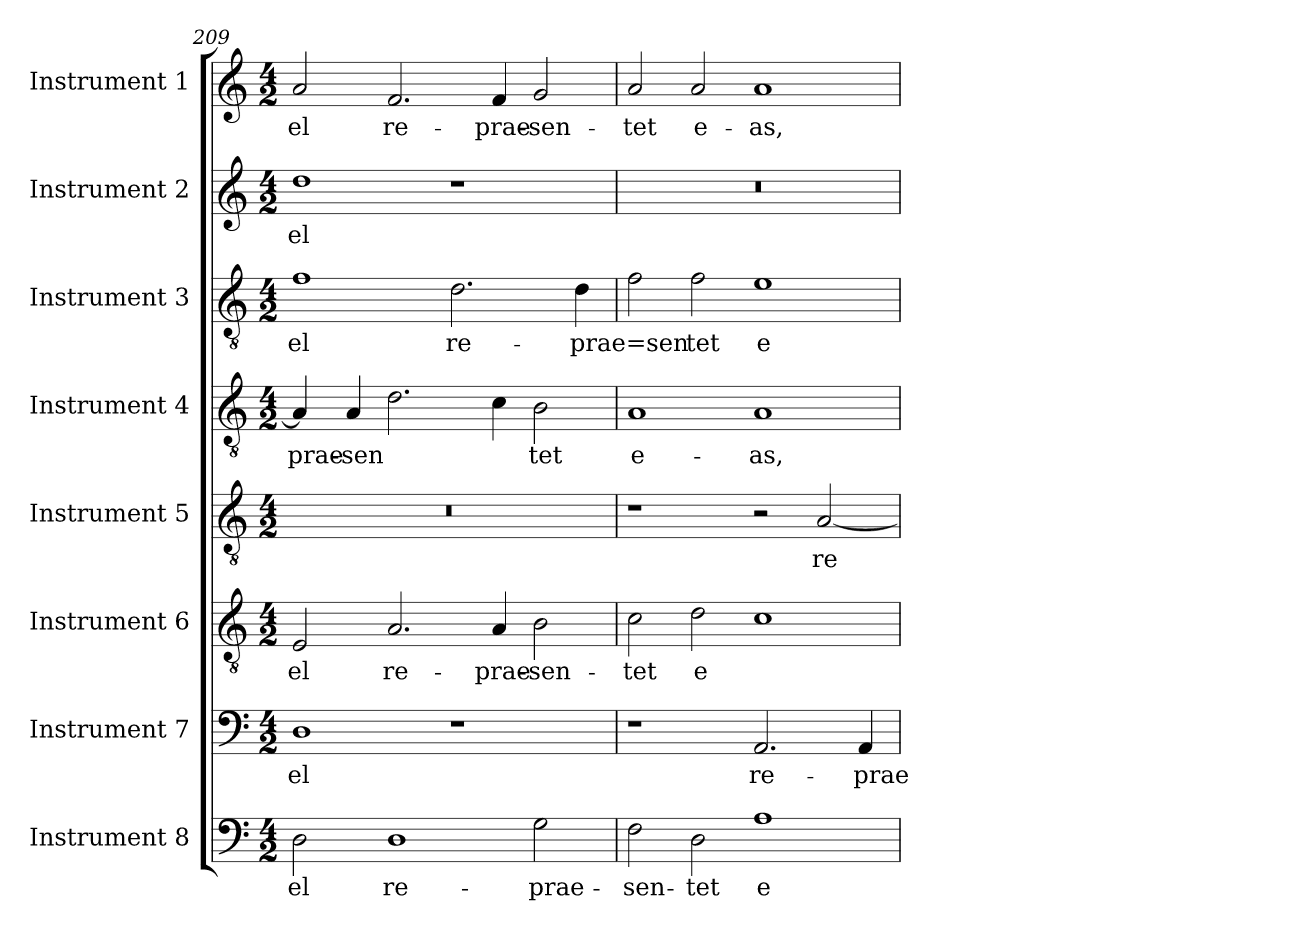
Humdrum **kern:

**kern	**text	**kern	**text	**kern	**text	**kern	**text	**kern	**text	**kern	**text	**kern	**text	**kern	**text
*part8	*part8	*part7	*part7	*part6	*part6	*part5	*part5	*part4	*part4	*part3	*part3	*part2	*part2	*part1	*part1
*staff8	*staff8	*staff7	*staff7	*staff6	*staff6	*staff5	*staff5	*staff4	*staff4	*staff3	*staff3	*staff2	*staff2	*staff1	*staff1
*I"Instrument 8	*	*I"Instrument 7	*	*I"Instrument 6	*	*I"Instrument 5	*	*I"Instrument 4	*	*I"Instrument 3	*	*I"Instrument 2	*	*I"Instrument 1	*
*clefF4	*	*clefF4	*	*clefGv2	*	*clefGv2	*	*clefGv2	*	*clefGv2	*	*clefG2	*	*clefG2	*
*k[]	*	*k[]	*	*k[]	*	*k[]	*	*k[]	*	*k[]	*	*k[]	*	*k[]	*
*C:	*	*C:	*	*C:	*	*C:	*	*C:	*	*C:	*	*C:	*	*C:	*
*M4/2	*	*M4/2	*	*M4/2	*	*M4/2	*	*M4/2	*	*M4/2	*	*M4/2	*	*M4/2	*
=209	=209	=209	=209	=209	=209	=209	=209	=209	=209	=209	=209	=209	=209	=209	=209
!	!LO:LY:b:cj	!	!LO:LY:b:cj	!	!LO:LY:b:cj	!	!	!	!LO:LY:b:cj	!	!LO:LY:b:cj	!	!LO:LY:b:cj	!	!LO:LY:b:cj
2D\	-el	1D	-el	2E/	-el	0r	.	4A/]	-prae-	1f	-el	1dd	-el	2a/	-el
!	!	!	!	!	!	!	!	!	!LO:LY:b:cj	!	!	!	!	!	!
.	.	.	.	.	.	.	.	4A/	-sen-	.	.	.	.	.	.
!	!LO:LY:b:cj	!	!	!	!LO:LY:b:cj	!	!	!	!LO:LY:b:cj	!	!	!	!	!	!LO:LY:b:cj
1D	re-	.	.	2.A/	re-	.	.	2.d\	--	.	.	.	.	2.f/	re-
!	!	!	!	!	!	!	!	!	!	!	!LO:LY:b:cj	!	!	!	!
.	.	1r	.	.	.	.	.	.	.	2.d\	re-	1r	.	.	.
!	!	!	!	!	!LO:LY:b:cj	!	!	!	!LO:LY:b:cj	!	!	!	!	!	!LO:LY:b:cj
.	.	.	.	4A/	-prae-	.	.	4c\	--	.	.	.	.	4f/	-prae-
!	!LO:LY:b:cj	!	!	!	!LO:LY:b:cj	!	!	!	!LO:LY:b:cj	!	!	!	!	!	!LO:LY:b:cj
2G\	-prae-	.	.	2B\	-sen-	.	.	2B\	-tet	.	.	.	.	2g/	-sen-
!	!	!	!	!	!	!	!	!	!	!	!LO:LY:b:cj	!	!	!	!
.	.	.	.	.	.	.	.	.	.	4d\	-prae=sen-	.	.	.	.
=210	=210	=210	=210	=210	=210	=210	=210	=210	=210	=210	=210	=210	=210	=210	=210
!	!LO:LY:b:cj	!	!	!	!LO:LY:b:cj	!	!	!	!LO:LY:b:cj	!	!LO:LY:b:cj	!	!	!	!LO:LY:b:cj
2F\	-sen-	1r	.	2c\	-tet	1r	.	1A	e-	2f\	--	0r	.	2a/	-tet
!	!LO:LY:b:cj	!	!	!	!LO:LY:b:cj	!	!	!	!	!	!LO:LY:b:cj	!	!	!	!LO:LY:b:cj
2D\	-tet	.	.	2d\	e-	.	.	.	.	2f\	-tet	.	.	2a/	e-
!	!LO:LY:b:cj	!	!LO:LY:b:cj	!	!LO:LY:b:cj	!	!	!	!LO:LY:b:cj	!	!LO:LY:b:cj	!	!	!	!LO:LY:b:cj
1A	e-	2.AA/	re-	1c	--	2r	.	1A	-as,	1e	e-	.	.	1a	-as,
!	!	!	!	!	!	!	!LO:LY:b:cj	!	!	!	!	!	!	!	!
.	.	.	.	.	.	[<2A/	re-	.	.	.	.	.	.	.	.
!	!	!	!LO:LY:b:cj	!	!	!	!	!	!	!	!	!	!	!	!
.	.	4AA/	-prae-	.	.	.	.	.	.	.	.	.	.	.	.
=	=	=	=	=	=	=	=	=	=	=	=	=	=	=	=
*-	*-	*-	*-	*-	*-	*-	*-	*-	*-	*-	*-	*-	*-	*-	*-
